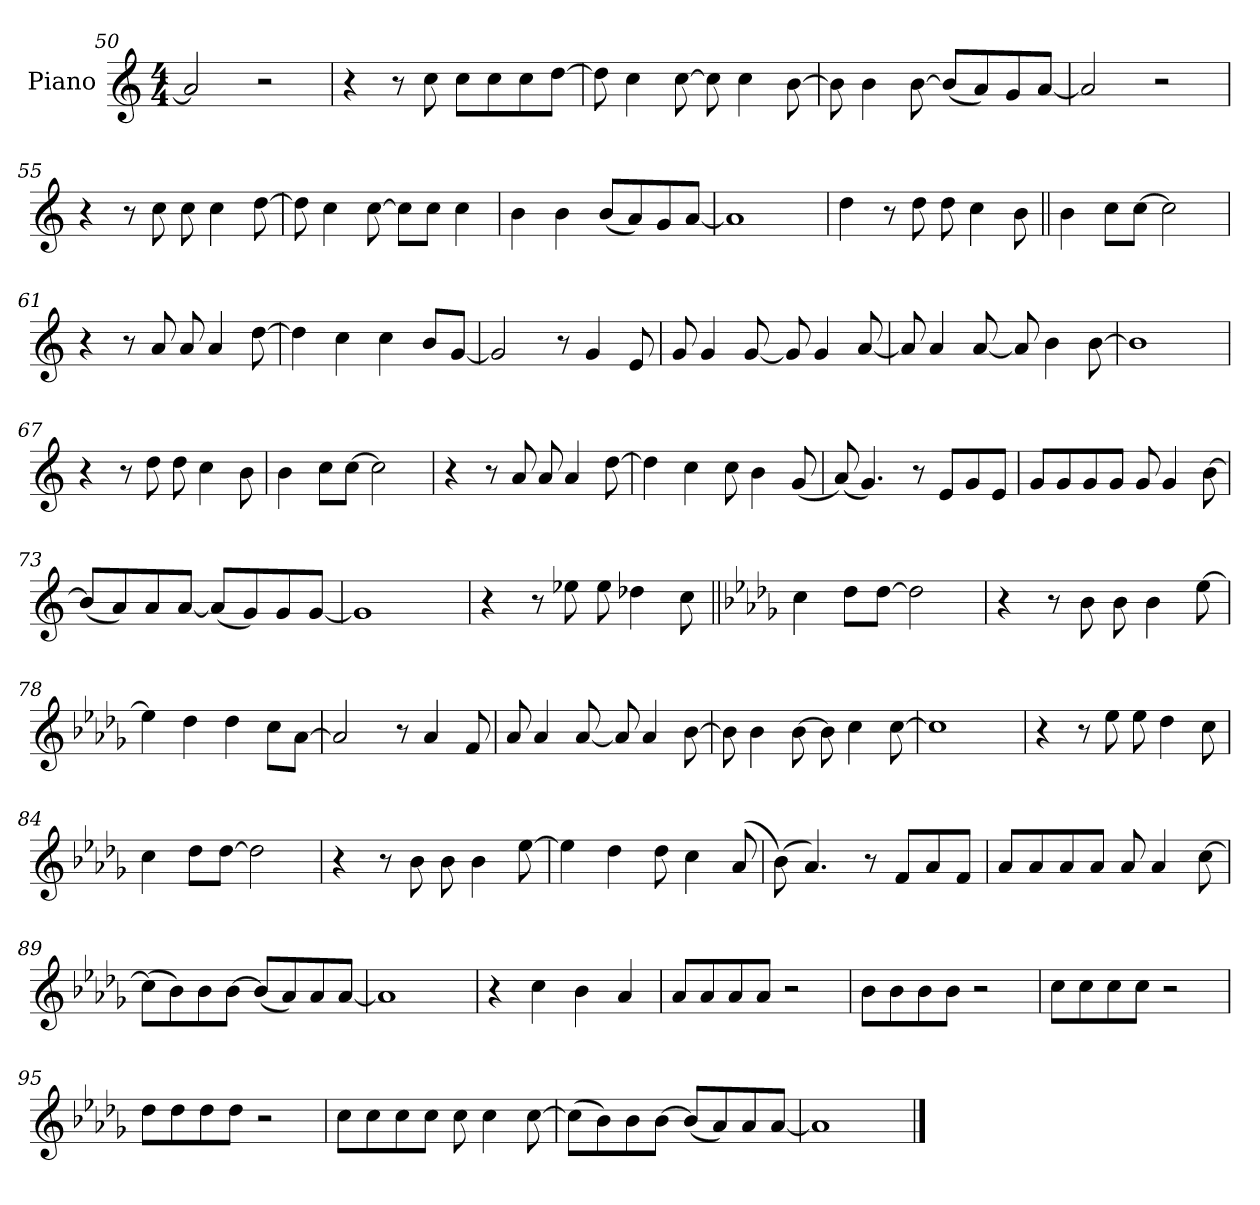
**kern
*part1
*staff1
*I"Piano
*I'Pno.
*clefG2
*k[]
*M4/4
=50
2a]
2r
=51
4r
8r
8cc
8ccL
8cc
8cc
[8ddJ
=52
8dd]
4cc
[8cc
8cc]
4cc
[8b
=53
8b]
4b
[8b
(<8bL]
8a)
8g
[8aJ
=54
2a]
2r
=55
4r
8r
8cc
8cc
4cc
[8dd
=56
8dd]
4cc
[8cc
8ccL]
8ccJ
4cc
=57
4b
4b
(<8bL
8a)
8g
[8aJ
=58
1a]
=59
4dd
8r
8dd
8dd
4cc
8b
=60||
4b
8ccL
[8ccJ
2cc]
=61
4r
8r
8a
8a
4a
[8dd
=62
4dd]
4cc
4cc
8bL
[8gJ
=63
2g]
8r
4g
8e
=64
8g
4g
[8g
8g]
4g
[8a
=65
8a]
4a
[8a
8a]
4b
[8b
=66
1b]
=67
4r
8r
8dd
8dd
4cc
8b
=68
4b
8ccL
[8ccJ
2cc]
=69
4r
8r
8a
8a
4a
[8dd
=70
4dd]
4cc
8cc
4b
(<8g
=71
(<8a)
4.g)
8r
8eL
8g
8eJ
=72
8gL
8g
8g
8gJ
8g
4g
[8b
=73
(<8bL]
8a)
8a
[8aJ
(<8aL]
8g)
8g
[8gJ
=74
1g]
=75
4r
8r
8ee-X
8ee-
4dd-X
8cc
=76||
*k[b-e-a-d-g-]
4cc
8dd-L
[8dd-J
2dd-]
=77
4r
8r
8b-
8b-
4b-
[8ee-
=78
4ee-]
4dd-
4dd-
8ccL
[8a-J
=79
2a-]
8r
4a-
8f
=80
8a-
4a-
[8a-
8a-]
4a-
[8b-
=81
8b-]
4b-
[8b-
8b-]
4cc
[8cc
=82
1cc]
=83
4r
8r
8ee-
8ee-
4dd-
8cc
=84
4cc
8dd-L
[8dd-J
2dd-]
=85
4r
8r
8b-
8b-
4b-
[8ee-
=86
4ee-]
4dd-
8dd-
4cc
(<8a-
=87
(>8b-)
4.a-)
8r
8fL
8a-
8fJ
=88
8a-L
8a-
8a-
8a-J
8a-
4a-
[8cc
=89
(>8ccL]
8b-)
8b-
[8b-J
(<8b-L]
8a-)
8a-
[8a-J
=90
1a-]
=91
4r
4cc
4b-
4a-
=92
8a-L
8a-
8a-
8a-J
2r
=93
8b-L
8b-
8b-
8b-J
2r
=94
8ccL
8cc
8cc
8ccJ
2r
=95
8dd-L
8dd-
8dd-
8dd-J
2r
=96
8ccL
8cc
8cc
8ccJ
8cc
4cc
[8cc
=97
(>8ccL]
8b-)
8b-
[8b-J
(<8b-L]
8a-)
8a-
[8a-J
=98
1a-]
==
*-
